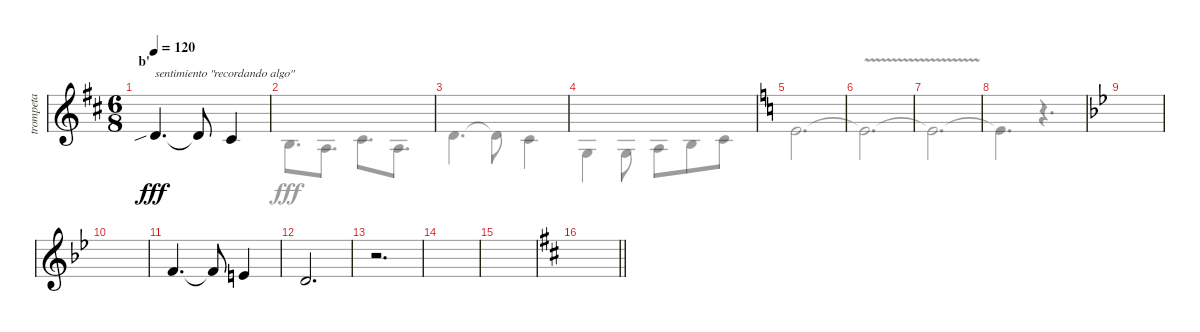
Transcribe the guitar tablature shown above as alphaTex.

\track ("trompeta" "trompeta") {instrument trumpet}
\staff {score}
\tuning (E4 B3 G3 D3 A2 E2) {hide}
\voice
\ts (6 8)
\section ("" "b'")
\tempo 120
\clef g2
\ks d
3.2{sib}.4{d txt "sentimiento \"recordando algo\"" dy fff} 3.2{t}.8 2.2.4 |
|
|
|
\ks c
|
|
|
|
\ks bb
|
|
1.1.4{d} 1.1{t}.8 5.2.4 |
3.2.2{d} |
r.2{d} |
|
|
\barLineRight lightlight
\voice
\clef g2
\ottava regular
\simile none
\ks d
|
0.2.8{d} 2.3.8{d} 2.2.8{d} 2.3.8{d} |
3.2.4{d} 3.2{t}.8 2.2.4 |
5.4.4 5.4.8 2.3.8 4.3.8 6.3.8 |
\ks c
5.2.2{d} |
5.2{v t}.2{d} |
5.2{t}.2{d} |
5.2{t}.4{d} r.4{d} |
\ks bb
|
|
|
|
|
|
|
\barLineRight lightlight
